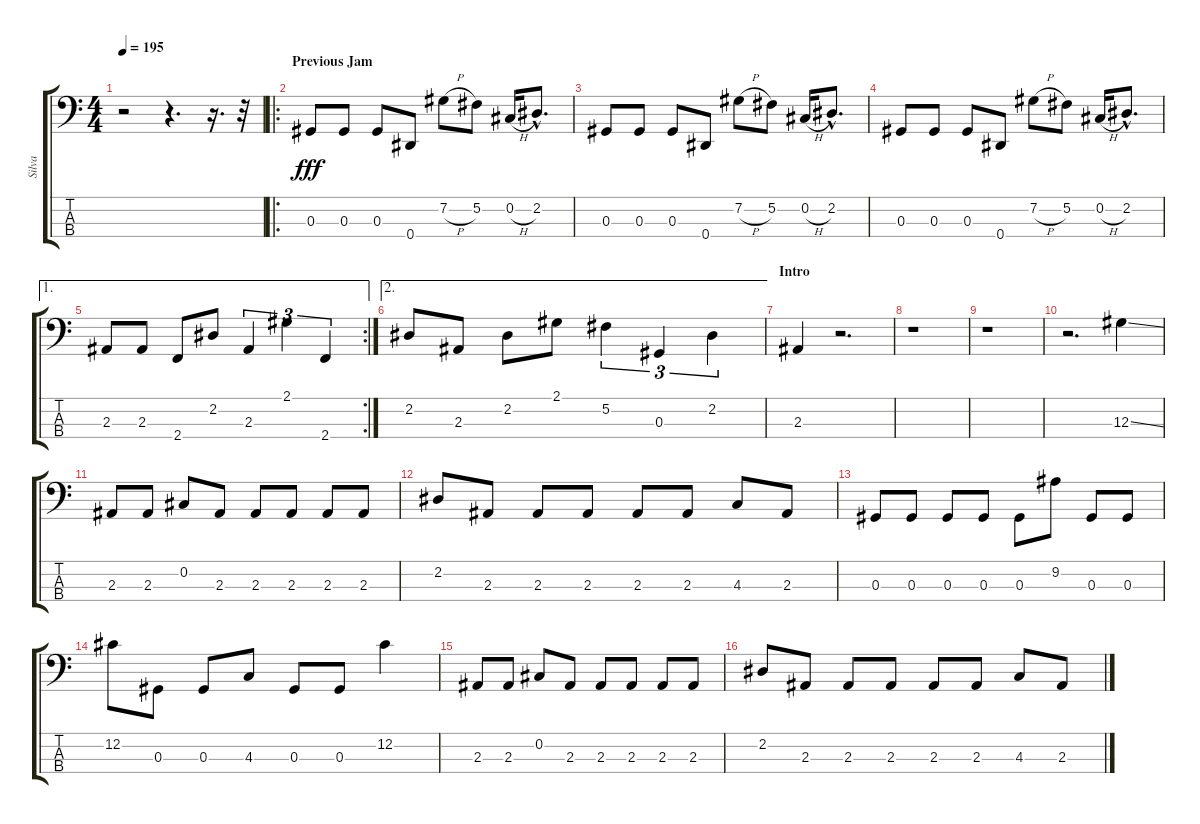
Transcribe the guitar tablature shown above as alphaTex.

\track ("Silva" "Silva") {instrument electricbassfinger}
\staff {score tabs}
\tuning (Gb2 Db2 Ab1 Eb1) {hide}
\ts (4 4)
\tempo 195
\clef f4
\ks c
r.2{dy fff instrument electricbassfinger} r.4{d volume 0} r.16{d} r.32{volume 16} |
\ro
\section ("" "Previous Jam")
0.3.8 0.3.8 0.3.8 0.4.8 7.2{h}.8 5.2.8 0.2{h}.16 2.2{hac}.8{d} |
0.3.8 0.3.8 0.3.8 0.4.8 7.2{h}.8 5.2.8 0.2{h}.16 2.2{hac}.8{d} |
0.3.8 0.3.8 0.3.8 0.4.8 7.2{h}.8 5.2.8 0.2{h}.16 2.2{hac}.8{d} |
\ae 1
\rc 2
2.3.8 2.3.8 2.4.8 2.2.8 2.3.4{tu (3 2)} 2.1.4{tu (3 2)} 2.4.4{tu (3 2)} |
\ae 2
2.2.8 2.3.8 2.2.8 2.1.8 5.2.4{tu (3 2)} 0.3.4{tu (3 2)} 2.2.4{tu (3 2)} |
\section ("" "Intro")
2.3.4 r.2{d} |
r.1 |
r.1 |
r.2{d} 12.3{ss}.4 |
2.3.8 2.3.8 0.2.8 2.3.8 2.3.8 2.3.8 2.3.8 2.3.8 |
2.2.8 2.3.8 2.3.8 2.3.8 2.3.8 2.3.8 4.3.8 2.3.8 |
0.3.8 0.3.8 0.3.8 0.3.8 0.3.8 9.2.8 0.3.8 0.3.8 |
12.2.8 0.3.8 0.3.8 4.3.8 0.3.8 0.3.8 12.2.4 |
2.3.8 2.3.8 0.2.8 2.3.8 2.3.8 2.3.8 2.3.8 2.3.8 |
2.2.8 2.3.8 2.3.8 2.3.8 2.3.8 2.3.8 4.3.8 2.3.8
